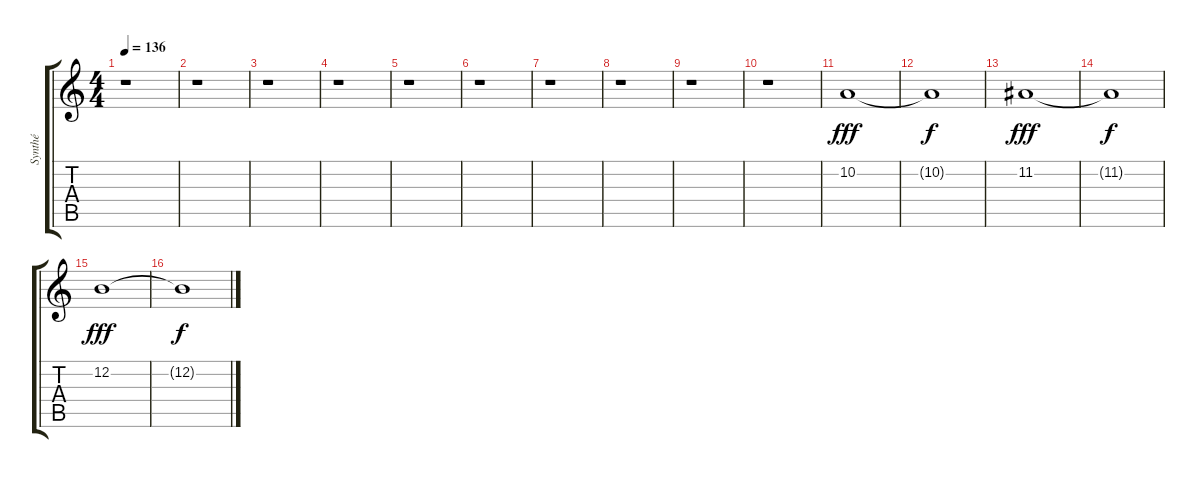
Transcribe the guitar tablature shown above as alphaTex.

\track ("Synthé" "Synthé") {instrument fx6goblins}
\staff {score tabs}
\tuning (E4 B3 G3 D3 A2 E2) {hide}
\ts (4 4)
\tempo 136
\clef g2
\ks c
r.1{dy f} |
r.1 |
r.1 |
r.1 |
r.1 |
r.1 |
r.1 |
r.1 |
r.1 |
r.1 |
10.2.1{dy fff} |
10.2{t}.1{dy f} |
11.2.1{dy fff} |
11.2{t}.1{dy f} |
12.2.1{dy fff} |
12.2{t}.1{dy f}
